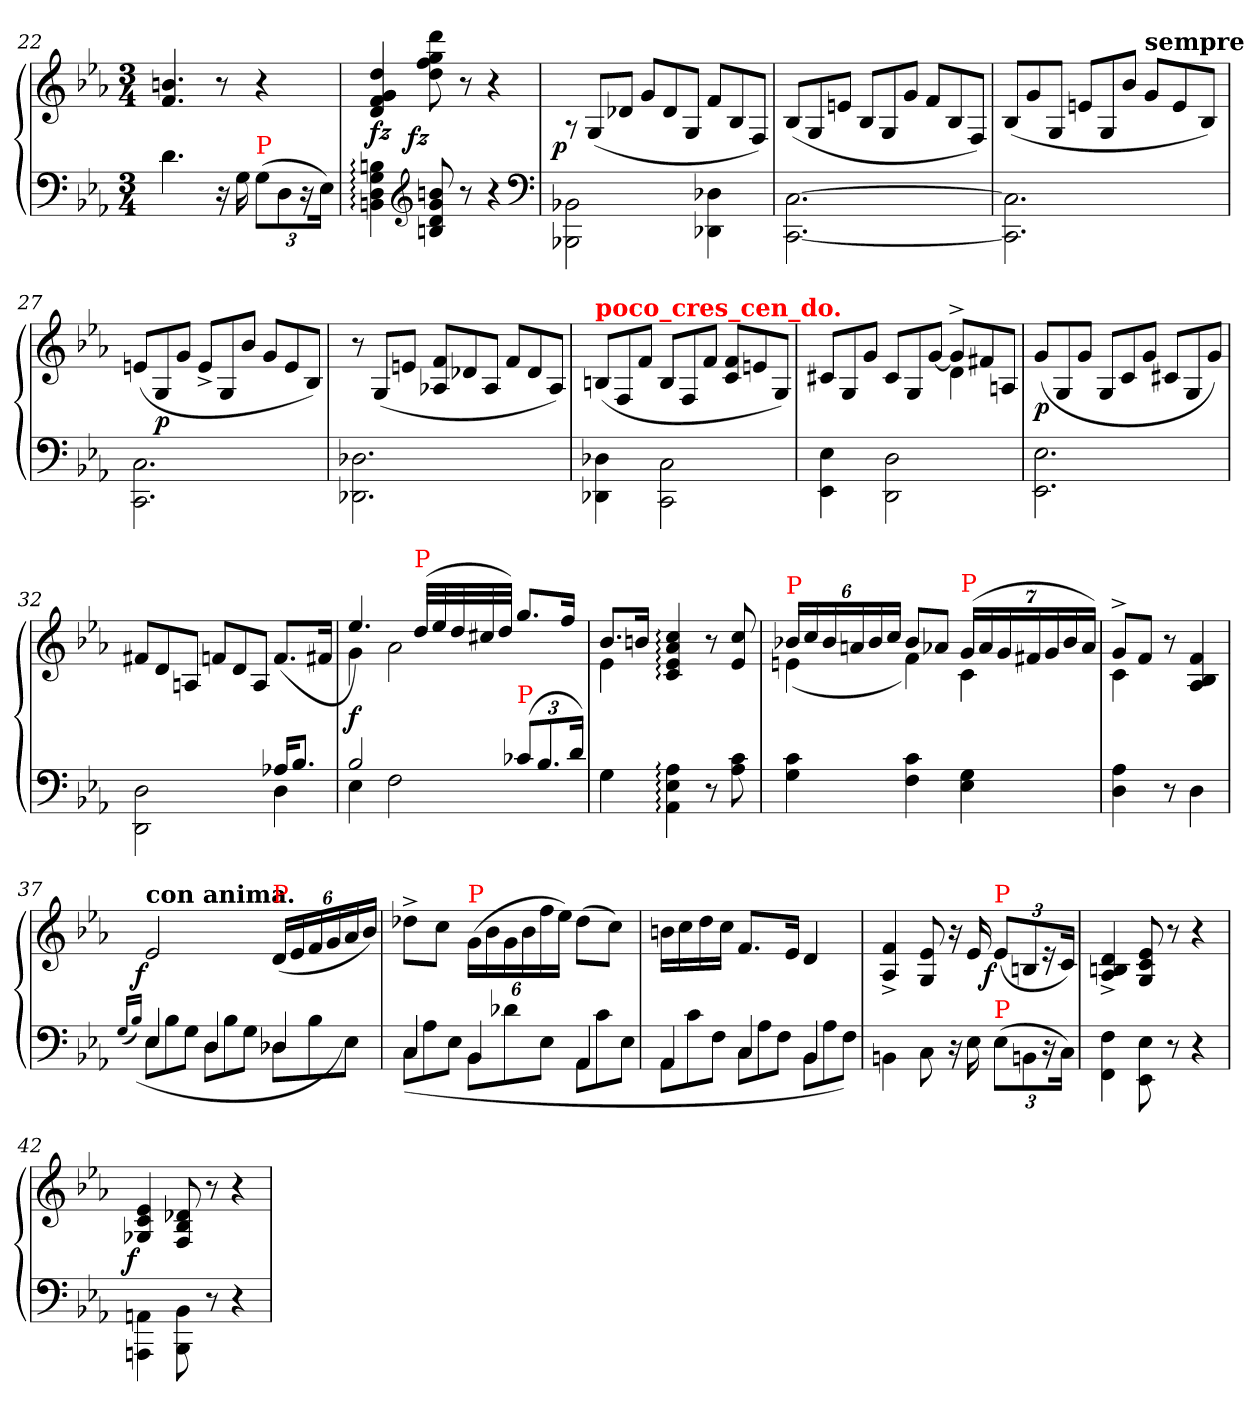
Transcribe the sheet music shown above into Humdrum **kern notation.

**kern	**kern	**dynam
*part1	*part1	*part1
*staff2	*staff1	*staff1/2
*clefF4	*clefG2	*
*k[b-e-a-]	*k[b-e-a-]	*
*c:	*c:	*
*M3/4	*M3/4	*
=22	=22	=22
4.d	4.bn 4.f	.
16r	8r	.
16G	.	.
*Xbrackettup	*	*
!LO:TX:a:color=red:t=P	!	!
(12GL	4r	.
12D	.	.
24r	.	.
24E-Jk)	.	.
=23	=23	=23
4Bn: 4G: 4D: 4BBn:	4dd 4g 4f 4d	fz
*clefG2	*	*
!	!	!LO:DY:rj
8bn 8g 8d 8Bn	8ddd 8gg 8ff 8dd	fz
8r	8r	.
4r	4r	.
*clefF4	*	*
=24	=24	=24
*	*Xtuplet	*
!	!	!LO:DY:rj
2BB-X\ 2BBB-X\	12rA	p
.	(>12G/L	.
.	12d-XJ	.
.	12gL	.
.	12d-	.
.	12G/J	.
4D-X\ 4DD-X\	12fL	.
.	12B-/	.
.	12F/J)	.
=25	=25	=25
[2.C\ [2.CC\	(>12B-/L	.
.	12G/	.
.	12enJ	.
.	12B-/L	.
.	12G/	.
.	12gJ	.
.	12fL	.
.	12B-	.
.	12F/J)	.
=26	=26	=26
2.C]\ 2.CC]\	(>12B-/L	.
.	12g	.
.	12G/J	.
.	12enL	.
.	12G/	.
.	12b-J	.
!	!LO:TX:a:B:t=sempre	!
.	12gL	.
.	12e	.
.	12B-J)	.
=27	=27	=27
2.C\ 2.CC\	(>12enL	.
.	12G/	p
.	12gJ	.
.	12e^<L	.
.	12G/	.
.	12b-J	.
.	12gL	.
.	12e	.
.	12B-J)	.
=28	=28	=28
2.D-X\ 2.DD-X\	12r	.
.	(>12G/L	.
.	12enJ	.
.	12f 12A-XL	.
.	12d-X	.
.	12A-/J	.
.	12fL	.
.	12d-	.
.	12A-/J)	.
=29	=29	=29
!	!LO:TX:a:B:color=red:t=poco_cres_cen_do.	!
4D-X\ 4DD-X\	(>12Bn/L	.
.	12F/	.
.	12fJ	.
2C\ 2CC\	12B/L	.
.	12F/	.
.	12fJ	.
.	12f 12cL	.
.	12en	.
.	12G/J)	.
=30	=30	=30
*	*^	*
4E-\ 4EE-\	12c#XL	2ryy	.
.	12G/	.	.
.	12gJ	.	.
2D\ 2DD\	12c#L	.	.
.	12G/	.	.
.	[12gJ	.	.
.	12g^>L]	4d	.
.	12f#X	.	.
.	12AnJ	.	.
*	*v	*v	*
=31	=31	=31
2.E-\ 2.EE-\	(>12gL	p
.	12G/	.
.	12gJ	.
.	12G/L	.
.	12c	.
.	12gJ	.
.	12c#XL	.
.	12G/	.
.	12gJ)	.
=32	=32	=32
*^	*	*
2D\ 2DD\	2ryy	12f#XL	.
.	.	12d	.
.	.	12An/J	.
.	.	12fnL	.
.	.	12d	.
.	.	12A/J	.
16A-XKL	4D	(>8.fL	.
8.B-J	.	.	.
.	.	16f#XJk	.
=33	=33	=33	=33
*	*	*^	*
2B-	4E-	4.ee-)	4g	f
.	2F	.	2a-	.
!	!	!LO:TX:a:color=red:t=P	!	!
.	.	(<40ddLLL	.	.
.	.	40ee-	.	.
.	.	40dd	.	.
.	.	40cc#X	.	.
.	.	40ddJJJ)	.	.
!LO:TX:a:color=red:t=P	!	!	!	!
(<12c-XL	.	8.ggL	.	.
12.B-	.	.	.	.
.	.	16ffJk	.	.
24dJk)	.	.	.	.
*v	*v	*	*	*
=34	=34	=34	=34
4G	8.b-L	4e-	.
.	16bnJk	.	.
4A-: 4E-: 4AA-:	4cc: 4a-: 4e-: 4c:	2ryy	.
8r	8r	.	.
8c 8A-	8cc 8e-	.	.
=35	=35	=35	=35
*	*tuplet	*	*
*	*Xbrackettup	*	*
!	!LO:TX:a:color=red:t=P	!	!
4c 4G	24b-XLL	(<4en	.
.	24cc	.	.
.	24b-	.	.
.	24an	.	.
.	24b-	.	.
.	24ccJJ	.	.
4c 4F	8b-L	4f)	.
.	8a-XJ	.	.
!	!LO:TX:a:color=red:t=P	!	!
4G 4E-	(<28gLL	4c	.
.	28a-	.	.
.	28g	.	.
.	28f#X	.	.
.	28g	.	.
.	28b-	.	.
.	28a-JJ)	.	.
=36	=36	=36	=36
4A- 4D	8g^>L	4c	.
.	8fJ	.	.
8r	8r	8ryy	.
4D\	4f/ 4B-/ 4A-/	4ryy	.
*	*v	*v	*
=37	=37	=37
(<16qqG/LL	.	.
(>16qqB-/JJ)	.	.
*^	*	*
*	*Xtuplet	*	*
!	!	!LO:TX:a:B:t=con anima.	!
!	!	!	!LO:DY:rj
4E-	12E-L	2e-	f
.	12B-	.	.
.	12GJ	.	.
4D	12DL	.	.
.	12B-	.	.
.	12GJ	.	.
!	!	!LO:TX:a:color=red:t=P	!
4D-X	12D-XL	(24dLL	.
.	.	24e-	.
.	12B-	24f	.
.	.	24g	.
.	12E-J)	24a-	.
.	.	24b-JJ)	.
=38	=38	=38	=38
4C	(>12CL	8dd-X^<L	.
.	12A-	.	.
.	.	8ccJ	.
.	12E-J	.	.
!	!	!LO:TX:a:color=red:t=P	!
4BB-	12BB-L	(24gLL	.
.	.	24b-	.
.	12d-X	24g	.
.	.	24b-	.
.	12E-J	24ff	.
.	.	24ee-JJ)	.
4AA-	12AA-L	(8dd-L	.
.	12c	.	.
.	.	8ccJ)	.
.	12E-J	.	.
=39	=39	=39	=39
4AA-	12AA-L	16bnLL	.
.	.	16cc	.
.	12c	.	.
.	.	16dd	.
.	12FJ	.	.
.	.	16ccJJ	.
4C	12CL	8.fL	.
.	12A-	.	.
.	12FJ	.	.
.	.	16e-Jk	.
4BB-	12BB-L	4d	.
.	12A-	.	.
.	12FJ)	.	.
*v	*v	*	*
=40	=40	=40
4BBn\	4f^>/ 4A-^>/	.
8C\	8e-/ 8G/	.
16r	16r	.
16E-\	16e-	.
*tuplet	*	*
!	!LO:TX:a:color=red:t=P	!
!LO:TX:a:color=red:t=P	!	!
!	!	!LO:DY:rj
(12E-\L	(12e-L	f
12BBn\	12Bn	.
24r	24re	.
24C\Jk)	24cJk)	.
=41	=41	=41
4F\ 4FF\	4d^>/ 4Bn^>/ 4A-^>/	.
8E-\ 8EE-\	8e-/ 8c/ 8G/	.
8r	8r	.
4r	4r	.
=42	=42	=42
!	!	!LO:DY:rj
4AAn\ 4AAAn\	4e- 4c 4G-X	f
8BB-\ 8BBB-\	8d-X/ 8B-/ 8F/	.
8r	8r	.
4r	4r	.
=	=	=
*-	*-	*-
